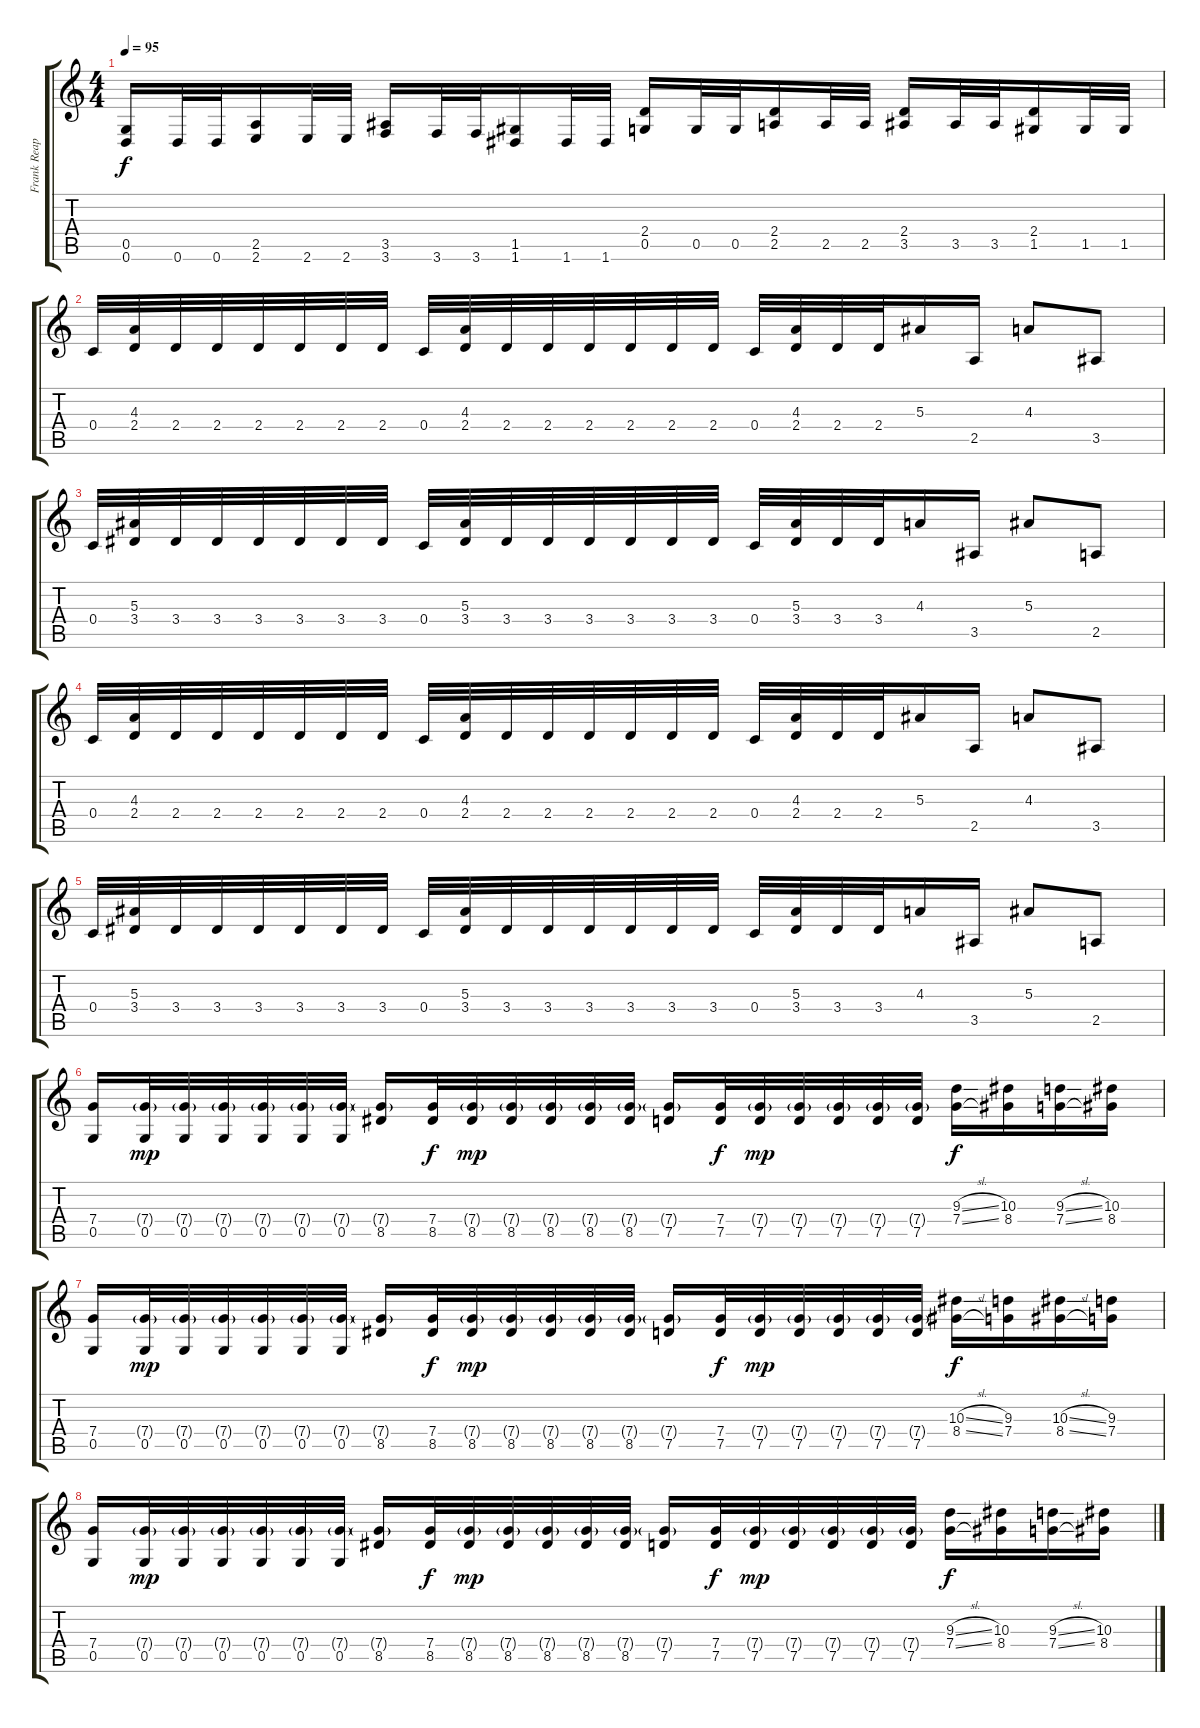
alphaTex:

\track ("Frank Reaper" "Frank Reap") {instrument overdrivenguitar}
\staff {score tabs}
\tuning (D4 A3 F3 C3 G2 D2) {hide}
\ts (4 4)
\tempo 95
\clef g2
\ks c
(0.5 0.6).16{dy f} 0.6.32 0.6.32 (2.5 2.6).16 2.6.32 2.6.32 (3.5 3.6).16 3.6.32 3.6.32 (1.5 1.6).16 1.6.32 1.6.32 (2.4 0.5).16 0.5.32 0.5.32 (2.4 2.5).16 2.5.32 2.5.32 (2.4 3.5).16 3.5.32 3.5.32 (2.4 1.5).16 1.5.32 1.5.32 |
0.4.32 (4.3 2.4).32 2.4.32 2.4.32 2.4.32 2.4.32 2.4.32 2.4.32 0.4.32 (4.3 2.4).32 2.4.32 2.4.32 2.4.32 2.4.32 2.4.32 2.4.32 0.4.32 (4.3 2.4).32 2.4.32 2.4.32 5.3.16 2.5.16 4.3.8 3.5.8 |
0.4.32 (5.3 3.4).32 3.4.32 3.4.32 3.4.32 3.4.32 3.4.32 3.4.32 0.4.32 (5.3 3.4).32 3.4.32 3.4.32 3.4.32 3.4.32 3.4.32 3.4.32 0.4.32 (5.3 3.4).32 3.4.32 3.4.32 4.3.16 3.5.16 5.3.8 2.5.8 |
0.4.32 (4.3 2.4).32 2.4.32 2.4.32 2.4.32 2.4.32 2.4.32 2.4.32 0.4.32 (4.3 2.4).32 2.4.32 2.4.32 2.4.32 2.4.32 2.4.32 2.4.32 0.4.32 (4.3 2.4).32 2.4.32 2.4.32 5.3.16 2.5.16 4.3.8 3.5.8 |
0.4.32 (5.3 3.4).32 3.4.32 3.4.32 3.4.32 3.4.32 3.4.32 3.4.32 0.4.32 (5.3 3.4).32 3.4.32 3.4.32 3.4.32 3.4.32 3.4.32 3.4.32 0.4.32 (5.3 3.4).32 3.4.32 3.4.32 4.3.16 3.5.16 5.3.8 2.5.8 |
(7.4 0.5).16 (7.4{g} 0.5).32{dy mp} (7.4{g} 0.5).32 (7.4{g} 0.5).32 (7.4{g} 0.5).32 (7.4{g} 0.5).32 (7.4{g} 0.5).32 (7.4{g} 8.5).16 (7.4 8.5).32{dy f} (7.4{g} 8.5).32{dy mp} (7.4{g} 8.5).32 (7.4{g} 8.5).32 (7.4{g} 8.5).32 (7.4{g} 8.5).32 (7.4{g} 7.5).16 (7.4 7.5).32{dy f} (7.4{g} 7.5).32{dy mp} (7.4{g} 7.5).32 (7.4{g} 7.5).32 (7.4{g} 7.5).32 (7.4{g} 7.5).32 (9.3{sl} 7.4{sl}).16{dy f} (10.3 8.4).16 (9.3{sl} 7.4{sl}).16 (10.3 8.4).16 |
(7.4 0.5).16 (7.4{g} 0.5).32{dy mp} (7.4{g} 0.5).32 (7.4{g} 0.5).32 (7.4{g} 0.5).32 (7.4{g} 0.5).32 (7.4{g} 0.5).32 (7.4{g} 8.5).16 (7.4 8.5).32{dy f} (7.4{g} 8.5).32{dy mp} (7.4{g} 8.5).32 (7.4{g} 8.5).32 (7.4{g} 8.5).32 (7.4{g} 8.5).32 (7.4{g} 7.5).16 (7.4 7.5).32{dy f} (7.4{g} 7.5).32{dy mp} (7.4{g} 7.5).32 (7.4{g} 7.5).32 (7.4{g} 7.5).32 (7.4{g} 7.5).32 (10.3{sl} 8.4{sl}).16{dy f} (9.3 7.4).16 (10.3{sl} 8.4{sl}).16 (9.3 7.4).16 |
(7.4 0.5).16 (7.4{g} 0.5).32{dy mp} (7.4{g} 0.5).32 (7.4{g} 0.5).32 (7.4{g} 0.5).32 (7.4{g} 0.5).32 (7.4{g} 0.5).32 (7.4{g} 8.5).16 (7.4 8.5).32{dy f} (7.4{g} 8.5).32{dy mp} (7.4{g} 8.5).32 (7.4{g} 8.5).32 (7.4{g} 8.5).32 (7.4{g} 8.5).32 (7.4{g} 7.5).16 (7.4 7.5).32{dy f} (7.4{g} 7.5).32{dy mp} (7.4{g} 7.5).32 (7.4{g} 7.5).32 (7.4{g} 7.5).32 (7.4{g} 7.5).32 (9.3{sl} 7.4{sl}).16{dy f} (10.3 8.4).16 (9.3{sl} 7.4{sl}).16 (10.3 8.4).16
